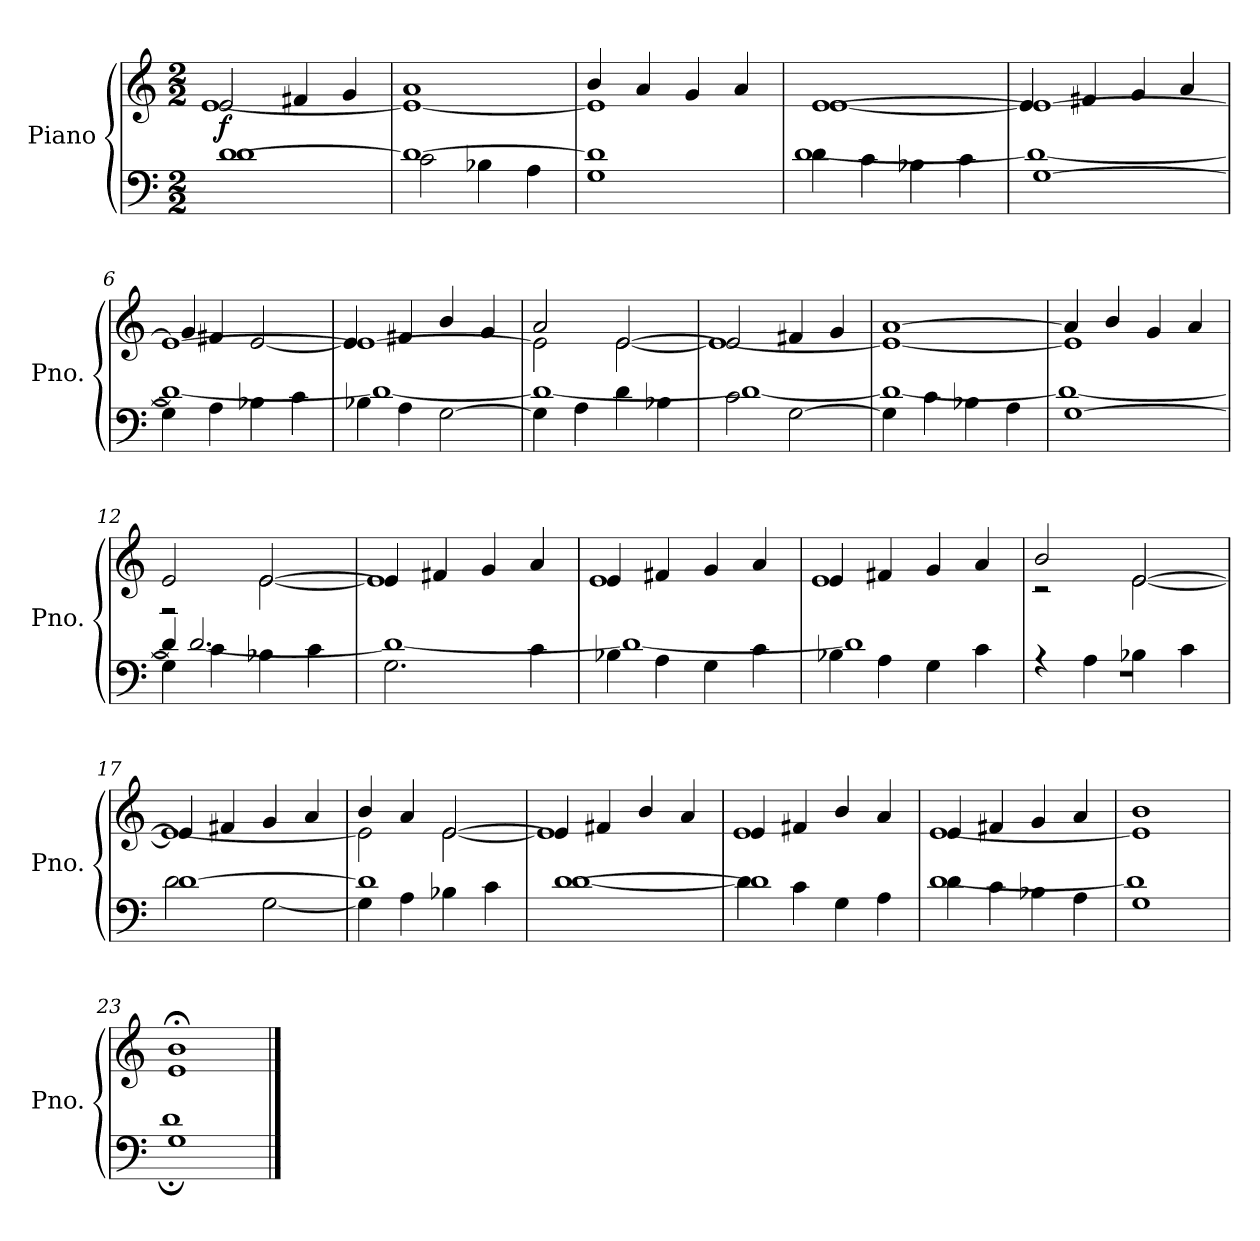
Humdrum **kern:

**kern	**kern	**dynam
*part1	*part1	*part1
*staff2	*staff1	*staff1/2
*I"Piano	*	*
*I'Pno.	*	*
*clefF4	*clefG2	*
*k[]	*k[]	*
*M2/2	*M2/2	*
*MM208	*MM208	*
=1	=1	=1
*^	*^	*
!	!	!	!	!LO:DY:b
[1d	1d	2e/	[1e	f
.	.	4f#X/	.	.
.	.	4g/	.	.
=2	=2	=2	=2	=2
1d_	2c\	1a	1e_	.
.	4B-X\	.	.	.
.	4A\	.	.	.
=3	=3	=3	=3	=3
1d]	1G	4b/	1e]	.
.	.	4a/	.	.
.	.	4g/	.	.
.	.	4a/	.	.
=4	=4	=4	=4	=4
4d\	[1d	[1e	[1e	.
4c\	.	.	.	.
4B-X\	.	.	.	.
4c\	.	.	.	.
=5	=5	=5	=5	=5
[1G	1d_	1e_	4e/]	.
.	.	.	4f#X/	.
.	.	.	4g/	.
.	.	.	4a/	.
=6	=6	=6	=6	=6
4G\]	1d_	1e_	4g/	.
4A\	.	.	4f#X/	.
4B-X\	.	.	[2e/	.
4c\	.	.	.	.
!!LO:LB:g=z	!!
=7	=7	=7	=7	=7
4B-X\	1d_	1e_	4e/]	.
4A\	.	.	4f#X/	.
[2G\	.	.	4b/	.
.	.	.	4g/	.
=8	=8	=8	=8	=8
4G\]	1d_	2e\]	2a/	.
4A\	.	.	.	.
4d\	.	[2e/	[2e\	.
4B-X\	.	.	.	.
=9	=9	=9	=9	=9
2c\	1d_	2e/]	1e_	.
[2G\	.	4f#X/	.	.
.	.	4g/	.	.
=10	=10	=10	=10	=10
4G\]	1d_	[1a	1e_	.
4c\	.	.	.	.
4B-X\	.	.	.	.
4A\	.	.	.	.
=11	=11	=11	=11	=11
[1G	1d_	4a/]	1e]	.
.	.	4b/	.	.
.	.	4g/	.	.
.	.	4a/	.	.
=12	=12	=12	=12	=12
4G\]	4d/]	2e/	2r	.
4c\	[2.d/	.	.	.
4B-X\	.	[2e/	[2e\	.
4c\	.	.	.	.
!!LO:LB:g=z	!!
=13	=13	=13	=13	=13
2.G\	1d_	4e/]	1e]	.
.	.	4f#X/	.	.
.	.	4g/	.	.
4c\	.	4a/	.	.
=14	=14	=14	=14	=14
4B-X\	1d_	4e/	1e	.
4A\	.	4f#X/	.	.
4G\	.	4g/	.	.
4c\	.	4a/	.	.
=15	=15	=15	=15	=15
4B-X\	1d]	4e/	1e	.
4A\	.	4f#X/	.	.
4G\	.	4g/	.	.
4c\	.	4a/	.	.
=16	=16	=16	=16	=16
1rF	4rA	2b/	2r	.
.	4A\	.	.	.
.	4B-X\	[2e/	[2e\	.
.	4c\	.	.	.
=17	=17	=17	=17	=17
[1d	2d\	4e/]	1e_	.
.	.	4f#X/	.	.
.	[2G\	4g/	.	.
.	.	4a/	.	.
=18	=18	=18	=18	=18
1d]	4G\]	4b/	2e\]	.
.	4A\	4a/	.	.
.	4B-X\	[2e/	[2e\	.
.	4c\	.	.	.
!!LO:LB:g=z	!!
=19	=19	=19	=19	=19
[1d	[1d	4e/]	1e]	.
.	.	4f#X/	.	.
.	.	4b/	.	.
.	.	4a/	.	.
=20	=20	=20	=20	=20
1d]	4d\]	4e/	1e	.
.	4c\	4f#X/	.	.
.	4G\	4b/	.	.
.	4A\	4a/	.	.
=21	=21	=21	=21	=21
4d\	[1d	4e/	[1e	.
4c\	.	4f#X/	.	.
4B-X\	.	4g/	.	.
4A\	.	4a/	.	.
=22	=22	=22	=22	=22
1G	1d]	1b	1e]	.
=23	=23	=23	=23	=23
1G	1d;<	1b;<	1e	.
*v	*v	*	*	*
*	*v	*v	*
==	==	==
*-	*-	*-
